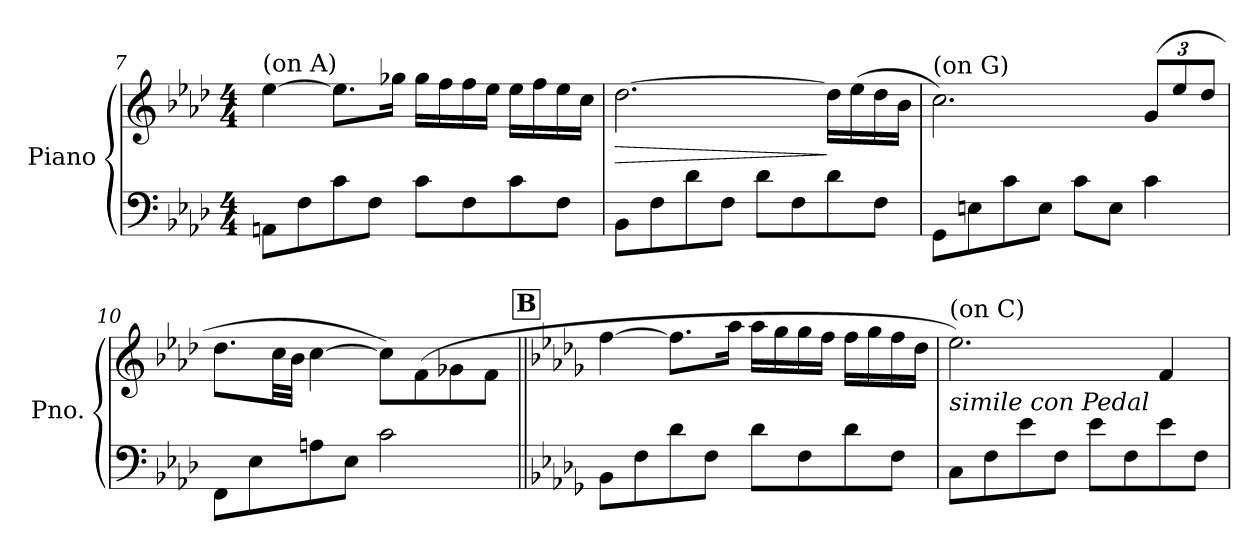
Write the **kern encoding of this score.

**kern	**kern	**dynam
*part1	*part1	*part1
*staff2	*staff1	*staff1/2
*I"Piano	*	*
*I'Pno.	*	*
!!LO:LB:g=z
*clefF4	*clefG2	*
*k[b-e-a-d-]	*k[b-e-a-d-]	*
*M4/4	*M4/4	*
=7	=7	=7
!	!LO:TX:a:t=(on A)	!
8AAn\L	[4ee-\	.
8F\	.	.
8c\	8.ee-\L]	.
8F\J	.	.
.	16gg-X\Jk	.
8c\L	16gg-\LL	.
.	16ff\	.
8F\	16ff\	.
.	16ee-\JJ	.
8c\	16ee-\LL	.
.	16ff\	.
8F\J	16ee-\	.
.	16cc\JJ	.
=8	=8	=8
!	!	!LO:HP:b
8BB-\L	[2.dd-\	>
8F\	.	.
8d-\	.	.
8F\J	.	.
8d-\L	.	.
8F\	.	.
8d-\	16dd-\LL]	]
.	(16ee-\	.
8F\J	16dd-\	.
.	16b-\JJ	.
=9	=9	=9
!	!LO:TX:a:t=(on G)	!
8GG\L	2.cc\)	.
8En\	.	.
8c\	.	.
8E\J	.	.
8c\L	.	.
8E\J	.	.
4c\	(>12g/L	.
.	12ee-/	.
.	12dd-/J	.
!!LO:LB:g=z
=10	=10	=10
8FF\L	8.dd-\L	.
8E-\	.	.
.	32cc\LL	.
.	32b-\JJJ	.
8An\	[4cc\	.
8E-\J	.	.
2c\	8cc\L])	.
.	(8f\	.
.	8g-X\	.
.	8f\J	.
!!LO:REH:place=s1:a:B:fs=14:t=B
=11||	=11||	=11||
*k[b-e-a-d-g-]	*k[b-e-a-d-g-]	*
8BB-\L	[4ff\	.
8F\	.	.
8d-\	8.ff\L]	.
8F\J	.	.
.	16aa-\Jk	.
8d-\L	16aa-\LL	.
.	16gg-\	.
8F\	16gg-\	.
.	16ff\JJ	.
8d-\	16ff\LL	.
.	16gg-\	.
8F\J	16ff\	.
.	16dd-\JJ	.
=12	=12	=12
!	!LO:TX:a:t=(on C)	!
!LO:TX:a:i:t=simile con Pedal	!	!
8C\L	2.ee-\)	.
8F\	.	.
8e-\	.	.
8F\J	.	.
8e-\L	.	.
8F\	.	.
8e-\	4f/	.
8F\J	.	.
=	=	=
*-	*-	*-
